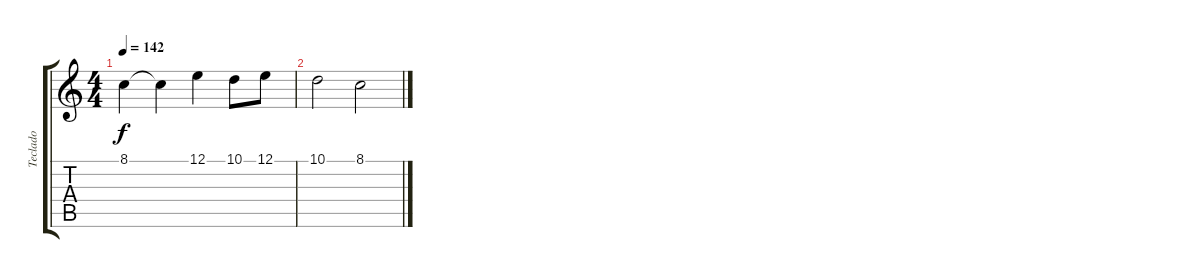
\track ("Teclado" "Teclado") {instrument stringensemble1}
\staff {score tabs}
\tuning (E4 B3 G3 D3 A2 E2) {hide}
\ts (4 4)
\tempo 142
\clef g2
\ks c
8.1.4{dy f} 8.1{t}.4 12.1.4 10.1.8 12.1.8 |
10.1.2 8.1.2
